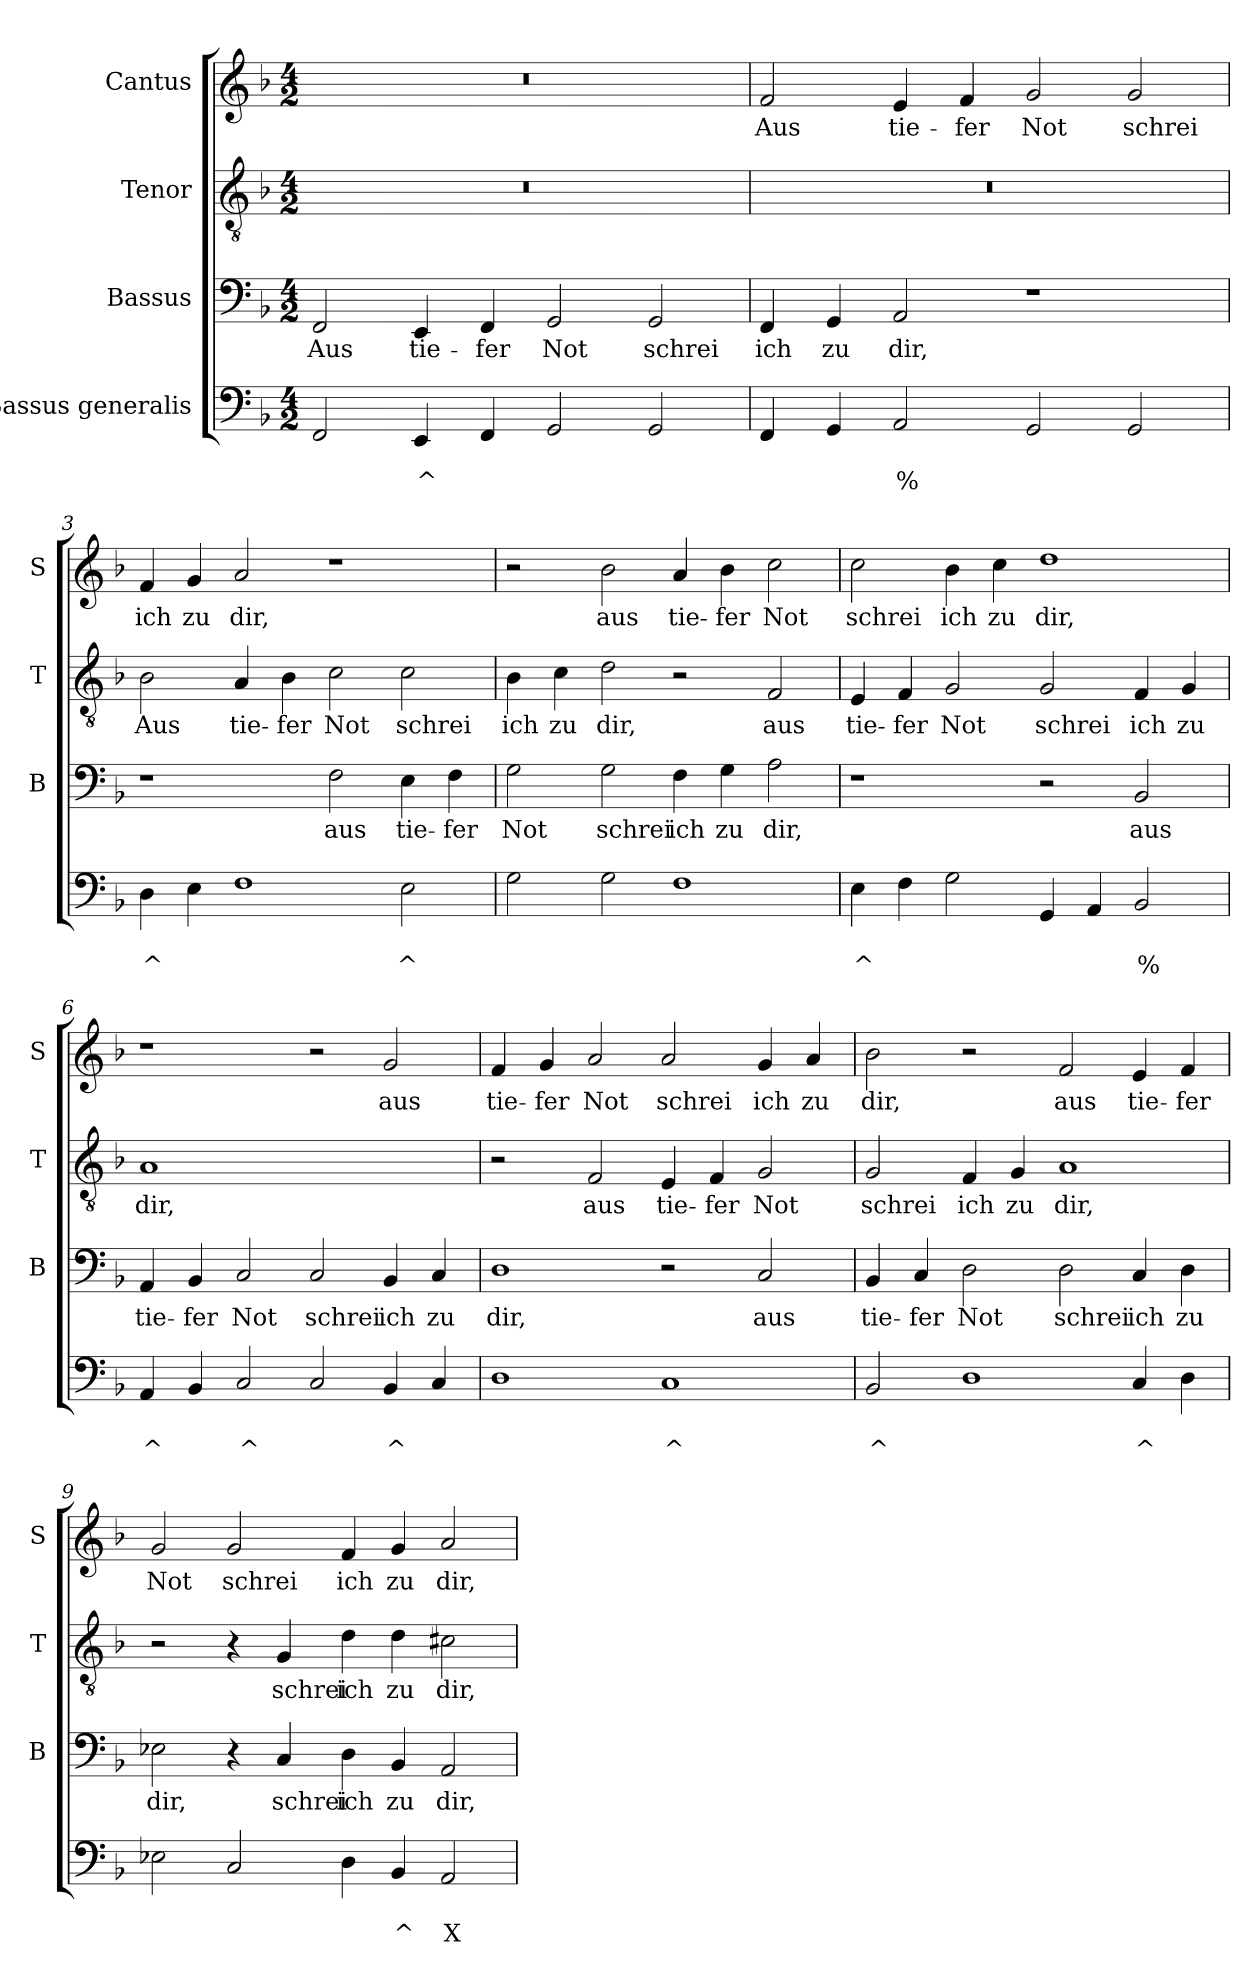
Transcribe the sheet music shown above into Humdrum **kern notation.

**kern	**text	**text	**kern	**text	**kern	**text	**kern	**text
*part4	*part4	*part4	*part3	*part3	*part2	*part2	*part1	*part1
*staff4	*staff4	*staff4	*staff3	*staff3	*staff2	*staff2	*staff1	*staff1
*I"Bassus generalis	*	*	*I"Bassus	*	*I"Tenor	*	*I"Cantus	*
*	*	*	*I'B	*	*I'T	*	*I'S	*
*clefF4	*	*	*clefF4	*	*clefGv2	*	*clefG2	*
*k[b-]	*	*	*k[b-]	*	*k[b-]	*	*k[b-]	*
*F:	*	*	*F:	*	*F:	*	*F:	*
*M4/2	*	*	*M4/2	*	*M4/2	*	*M4/2	*
=1	=1	=1	=1	=1	=1	=1	=1	=1
!	!	!	!	!LO:LY:b	!	!	!	!
2FF/	.	.	2FF/	Aus	0r	.	0r	.
!	!	!LO:LY:b	!	!LO:LY:b	!	!	!	!
4EE/	.	^	4EE/	tie-	.	.	.	.
!	!	!	!	!LO:LY:b	!	!	!	!
4FF/	.	.	4FF/	-fer	.	.	.	.
!	!	!	!	!LO:LY:b	!	!	!	!
2GG/	.	.	2GG/	Not	.	.	.	.
!	!	!	!	!LO:LY:b	!	!	!	!
2GG/	.	.	2GG/	schrei	.	.	.	.
=2	=2	=2	=2	=2	=2	=2	=2	=2
*^	*	*	*	*	*	*	*	*
!	!	!	!	!	!LO:LY:b	!	!	!	!LO:LY:b
4FF/	2ryy	.	.	4FF/	ich	0r	.	2f/	Aus
!	!	!	!	!	!LO:LY:b	!	!	!	!
4GG/	.	.	.	4GG/	zu	.	.	.	.
!	!	!	!LO:LY:b	!	!LO:LY:b	!	!	!	!LO:LY:b
2AA/	4ryy	.	%	2AA/	dir,	.	.	4e/	tie-
!	!	!	!LO:LY:b	!	!	!	!	!	!LO:LY:b
.	4ryy	.	^	.	.	.	.	4f/	-fer
!	!	!	!	!	!	!	!	!	!LO:LY:b
2GG/	1ryy	.	.	1r	.	.	.	2g/	Not
!	!	!	!	!	!	!	!	!	!LO:LY:b
2GG/	.	.	.	.	.	.	.	2g/	schrei
*v	*v	*	*	*	*	*	*	*	*
=3	=3	=3	=3	=3	=3	=3	=3	=3
!	!	!LO:LY:b	!	!	!	!LO:LY:b	!	!LO:LY:b
4D\	.	^	1r	.	2B-\	Aus	4f/	ich
!	!	!	!	!	!	!	!	!LO:LY:b
4E\	.	.	.	.	.	.	4g/	zu
!	!	!	!	!	!	!LO:LY:b	!	!LO:LY:b
1F	.	.	.	.	4A/	tie-	2a/	dir,
!	!	!	!	!	!	!LO:LY:b	!	!
.	.	.	.	.	4B-\	-fer	.	.
!	!	!	!	!LO:LY:b	!	!LO:LY:b	!	!
.	.	.	2F\	aus	2c\	Not	1r	.
!	!	!LO:LY:b	!	!LO:LY:b	!	!LO:LY:b	!	!
2E\	.	^	4E\	tie-	2c\	schrei	.	.
!	!	!	!	!LO:LY:b	!	!	!	!
.	.	.	4F\	-fer	.	.	.	.
!!LO:LB:g=z
=4	=4	=4	=4	=4	=4	=4	=4	=4
!	!	!	!	!LO:LY:b	!	!LO:LY:b	!	!
2G\	.	.	2G\	Not	4B-\	ich	2r	.
!	!	!	!	!	!	!LO:LY:b	!	!
.	.	.	.	.	4c\	zu	.	.
!	!	!	!	!LO:LY:b	!	!LO:LY:b	!	!LO:LY:b
2G\	.	.	2G\	schrei	2d\	dir,	2b-\	aus
!	!	!	!	!LO:LY:b	!	!	!	!LO:LY:b
1F	.	.	4F\	ich	2r	.	4a/	tie-
!	!	!	!	!LO:LY:b	!	!	!	!LO:LY:b
.	.	.	4G\	zu	.	.	4b-\	-fer
!	!	!	!	!LO:LY:b	!	!LO:LY:b	!	!LO:LY:b
.	.	.	2A\	dir,	2F/	aus	2cc\	Not
=5	=5	=5	=5	=5	=5	=5	=5	=5
*^	*	*	*	*	*	*	*	*
!	!	!	!LO:LY:b	!	!	!	!LO:LY:b	!	!LO:LY:b
4E\	1ryy	.	^	1r	.	4E/	tie-	2cc\	schrei
!	!	!	!	!	!	!	!LO:LY:b	!	!
4F\	.	.	.	.	.	4F/	-fer	.	.
!	!	!	!	!	!	!	!LO:LY:b	!	!LO:LY:b
2G\	.	.	.	.	.	2G/	Not	4b-\	ich
!	!	!	!	!	!	!	!	!	!LO:LY:b
.	.	.	.	.	.	.	.	4cc\	zu
!	!	!	!	!	!	!	!LO:LY:b	!	!LO:LY:b
4GG/	2ryy	.	.	2r	.	2G/	schrei	1dd	dir,
4AA/	.	.	.	.	.	.	.	.	.
!	!	!	!LO:LY:b	!	!LO:LY:b	!	!LO:LY:b	!	!
2BB-/	4ryy	.	%	2BB-/	aus	4F/	ich	.	.
!	!	!	!LO:LY:b	!	!	!	!LO:LY:b	!	!
.	4ryy	.	^	.	.	4G/	zu	.	.
=6	=6	=6	=6	=6	=6	=6	=6	=6	=6
!	!	!	!LO:LY:b	!	!LO:LY:b	!	!LO:LY:b	!	!
*v	*v	*	*	*	*	*	*	*	*
4AA/	.	^	4AA/	tie-	1A	dir,	1r	.
!	!	!	!	!LO:LY:b	!	!	!	!
4BB-/	.	.	4BB-/	-fer	.	.	.	.
!	!	!LO:LY:b	!	!LO:LY:b	!	!	!	!
2C/	.	^	2C/	Not	.	.	.	.
!	!	!	!	!LO:LY:b	!	!	!	!
2C/	.	.	2C/	schrei	1ryy	.	2r	.
!	!	!LO:LY:b	!	!LO:LY:b	!	!	!	!LO:LY:b
4BB-/	.	^	4BB-/	ich	.	.	2g/	aus
!	!	!	!	!LO:LY:b	!	!	!	!
4C/	.	.	4C/	zu	.	.	.	.
=7	=7	=7	=7	=7	=7	=7	=7	=7
*^	*	*	*	*	*	*	*	*
!	!	!	!	!	!LO:LY:b	!	!	!	!LO:LY:b
1D	1ryy	.	.	1D	dir,	2r	.	4f/	tie-
!	!	!	!	!	!	!	!	!	!LO:LY:b
.	.	.	.	.	.	.	.	4g/	-fer
!	!	!	!	!	!	!	!LO:LY:b	!	!LO:LY:b
.	.	.	.	.	.	2F/	aus	2a/	Not
!	!	!	!LO:LY:b	!	!	!	!LO:LY:b	!	!LO:LY:b
1C	2ryy	.	^	2r	.	4E/	tie-	2a/	schrei
!	!	!	!	!	!	!	!LO:LY:b	!	!
.	.	.	.	.	.	4F/	-fer	.	.
!	!	!	!LO:LY:b	!	!LO:LY:b	!	!LO:LY:b	!	!LO:LY:b
.	2ryy	.	%	2C/	aus	2G/	Not	4g/	ich
!	!	!	!	!	!	!	!	!	!LO:LY:b
.	.	.	.	.	.	.	.	4a/	zu
*v	*v	*	*	*	*	*	*	*	*
!!LO:LB:g=z
=8	=8	=8	=8	=8	=8	=8	=8	=8
!	!	!LO:LY:b	!	!LO:LY:b	!	!LO:LY:b	!	!LO:LY:b
2BB-/	.	^	4BB-/	tie-	2G/	schrei	2b-\	dir,
!	!	!	!	!LO:LY:b	!	!	!	!
.	.	.	4C/	-fer	.	.	.	.
!	!	!	!	!LO:LY:b	!	!LO:LY:b	!	!
1D	.	.	2D\	Not	4F/	ich	2r	.
!	!	!	!	!	!	!LO:LY:b	!	!
.	.	.	.	.	4G/	zu	.	.
!	!	!	!	!LO:LY:b	!	!LO:LY:b	!	!LO:LY:b
.	.	.	2D\	schrei	1A	dir,	2f/	aus
!	!	!LO:LY:b	!	!LO:LY:b	!	!	!	!LO:LY:b
4C/	.	^	4C/	ich	.	.	4e/	tie-
!	!	!	!	!LO:LY:b	!	!	!	!LO:LY:b
4D\	.	.	4D\	zu	.	.	4f/	-fer
=9	=9	=9	=9	=9	=9	=9	=9	=9
!	!	!	!	!LO:LY:b	!	!	!	!LO:LY:b
2E-X\	.	.	2E-X\	dir,	2r	.	2g/	Not
!	!	!	!	!	!	!	!	!LO:LY:b
2C/	.	.	4r	.	4r	.	2g/	schrei
!	!	!	!	!LO:LY:b	!	!LO:LY:b	!	!
.	.	.	4C/	schrei	4G/	schrei	.	.
!	!	!	!	!LO:LY:b	!	!LO:LY:b	!	!LO:LY:b
4D\	.	.	4D\	ich	4d\	ich	4f/	ich
!	!	!LO:LY:b	!	!LO:LY:b	!	!LO:LY:b	!	!LO:LY:b
4BB-/	.	^	4BB-/	zu	4d\	zu	4g/	zu
!	!	!LO:LY:b	!	!LO:LY:b	!	!LO:LY:b	!	!LO:LY:b
2AA/	.	X	2AA/	dir,	2c#X\	dir,	2a/	dir,
=	=	=	=	=	=	=	=	=
*-	*-	*-	*-	*-	*-	*-	*-	*-
